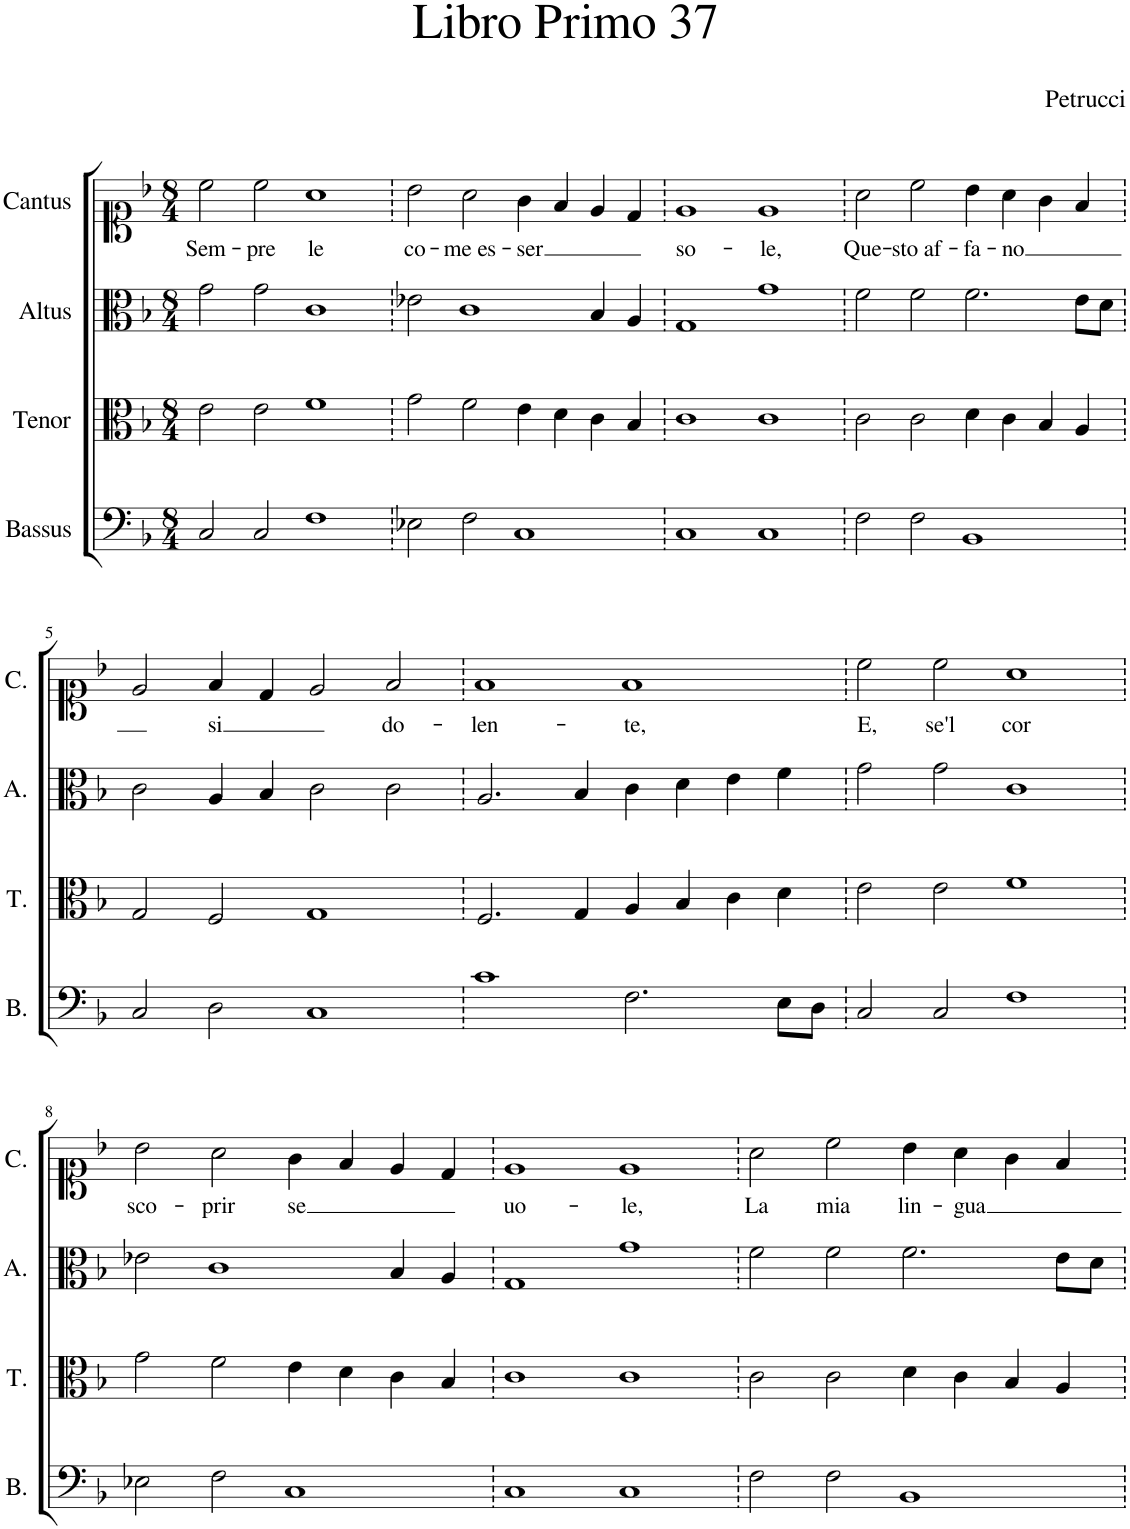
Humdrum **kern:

**kern	**kern	**kern	**kern	**text
*part4	*part3	*part2	*part1	*part1
*staff4	*staff3	*staff2	*staff1	*staff1
*I"Bassus	*I"Tenor	*I"Altus	*I"Cantus	*
*I'B.	*I'T.	*I'A.	*I'C.	*
*clefF4	*clefC3	*clefC3	*clefC1	*
*k[b-]	*k[b-]	*k[b-]	*k[b-]	*
*M8/4	*M8/4	*M8/4	*M8/4	*
=1	=1	=1	=1	=1
!	!	!	!	!LO:LY:b
2C/	2e\	2g\	2cc\	Sem-
!	!	!	!	!LO:LY:b
2C/	2e\	2g\	2cc\	-pre
!	!	!	!	!LO:LY:b
1F	1f	1c	1a	le
=2	=2	=2	=2	=2
!	!	!	!	!LO:LY:b
2E-X\	2g\	2e-X\	2b-\	co-
!	!	!	!	!LO:LY:b
2F\	2f\	1c	2a\	-me es-
!	!	!	!	!LO:LY:b
1C	4e\	.	4g\	-ser
.	4d\	.	4f/	.
.	4c\	4B-/	4e/	.
.	4B-/	4A/	4d/	.
=3	=3	=3	=3	=3
!	!	!	!	!LO:LY:b
1C	1c	1G	1e	so-
!	!	!	!	!LO:LY:b
1C	1c	1g	1e	-le,
=4	=4	=4	=4	=4
!	!	!	!	!LO:LY:b
2F\	2c\	2f\	2a\	Que-
!	!	!	!	!LO:LY:b
2F\	2c\	2f\	2cc\	-sto af-
!	!	!	!	!LO:LY:b
1BB-	4d\	2.f\	4b-\	-fa-
!	!	!	!	!LO:LY:b
.	4c\	.	4a\	-no
.	4B-/	.	4g\	.
.	4A/	8e\L	4f/	.
.	.	8d\J	.	.
!!LO:LB:g=z
=5	=5	=5	=5	=5
2C/	2G/	2c\	2e/	.
!	!	!	!	!LO:LY:b
2D\	2F/	4A/	4f/	si
.	.	4B-/	4d/	.
1C	1G	2c\	2e/	.
!	!	!	!	!LO:LY:b
.	.	2c\	2f/	do-
=6	=6	=6	=6	=6
!	!	!	!	!LO:LY:b
1c	2.F/	2.A/	1f	-len-
.	4G/	4B-/	.	.
!	!	!	!	!LO:LY:b
2.F\	4A/	4c\	1f	-te,
.	4B-/	4d\	.	.
.	4c\	4e\	.	.
8E\L	4d\	4f\	.	.
8D\J	.	.	.	.
=7	=7	=7	=7	=7
!	!	!	!	!LO:LY:b
2C/	2e\	2g\	2cc\	E,
!	!	!	!	!LO:LY:b
2C/	2e\	2g\	2cc\	se'l
!	!	!	!	!LO:LY:b
1F	1f	1c	1a	cor
!!LO:LB:g=z
=8	=8	=8	=8	=8
!	!	!	!	!LO:LY:b
2E-X\	2g\	2e-X\	2b-\	sco-
!	!	!	!	!LO:LY:b
2F\	2f\	1c	2a\	-prir
!	!	!	!	!LO:LY:b
1C	4e\	.	4g\	se
.	4d\	.	4f/	.
.	4c\	4B-/	4e/	.
.	4B-/	4A/	4d/	.
=9	=9	=9	=9	=9
!	!	!	!	!LO:LY:b
1C	1c	1G	1e	uo-
!	!	!	!	!LO:LY:b
1C	1c	1g	1e	-le,
=10	=10	=10	=10	=10
!	!	!	!	!LO:LY:b
2F\	2c\	2f\	2a\	La
!	!	!	!	!LO:LY:b
2F\	2c\	2f\	2cc\	mia
!	!	!	!	!LO:LY:b
1BB-	4d\	2.f\	4b-\	lin-
!	!	!	!	!LO:LY:b
.	4c\	.	4a\	-gua
.	4B-/	.	4g\	.
.	4A/	8e\L	4f/	.
.	.	8d\J	.	.
=	=	=	=	=
*-	*-	*-	*-	*-
